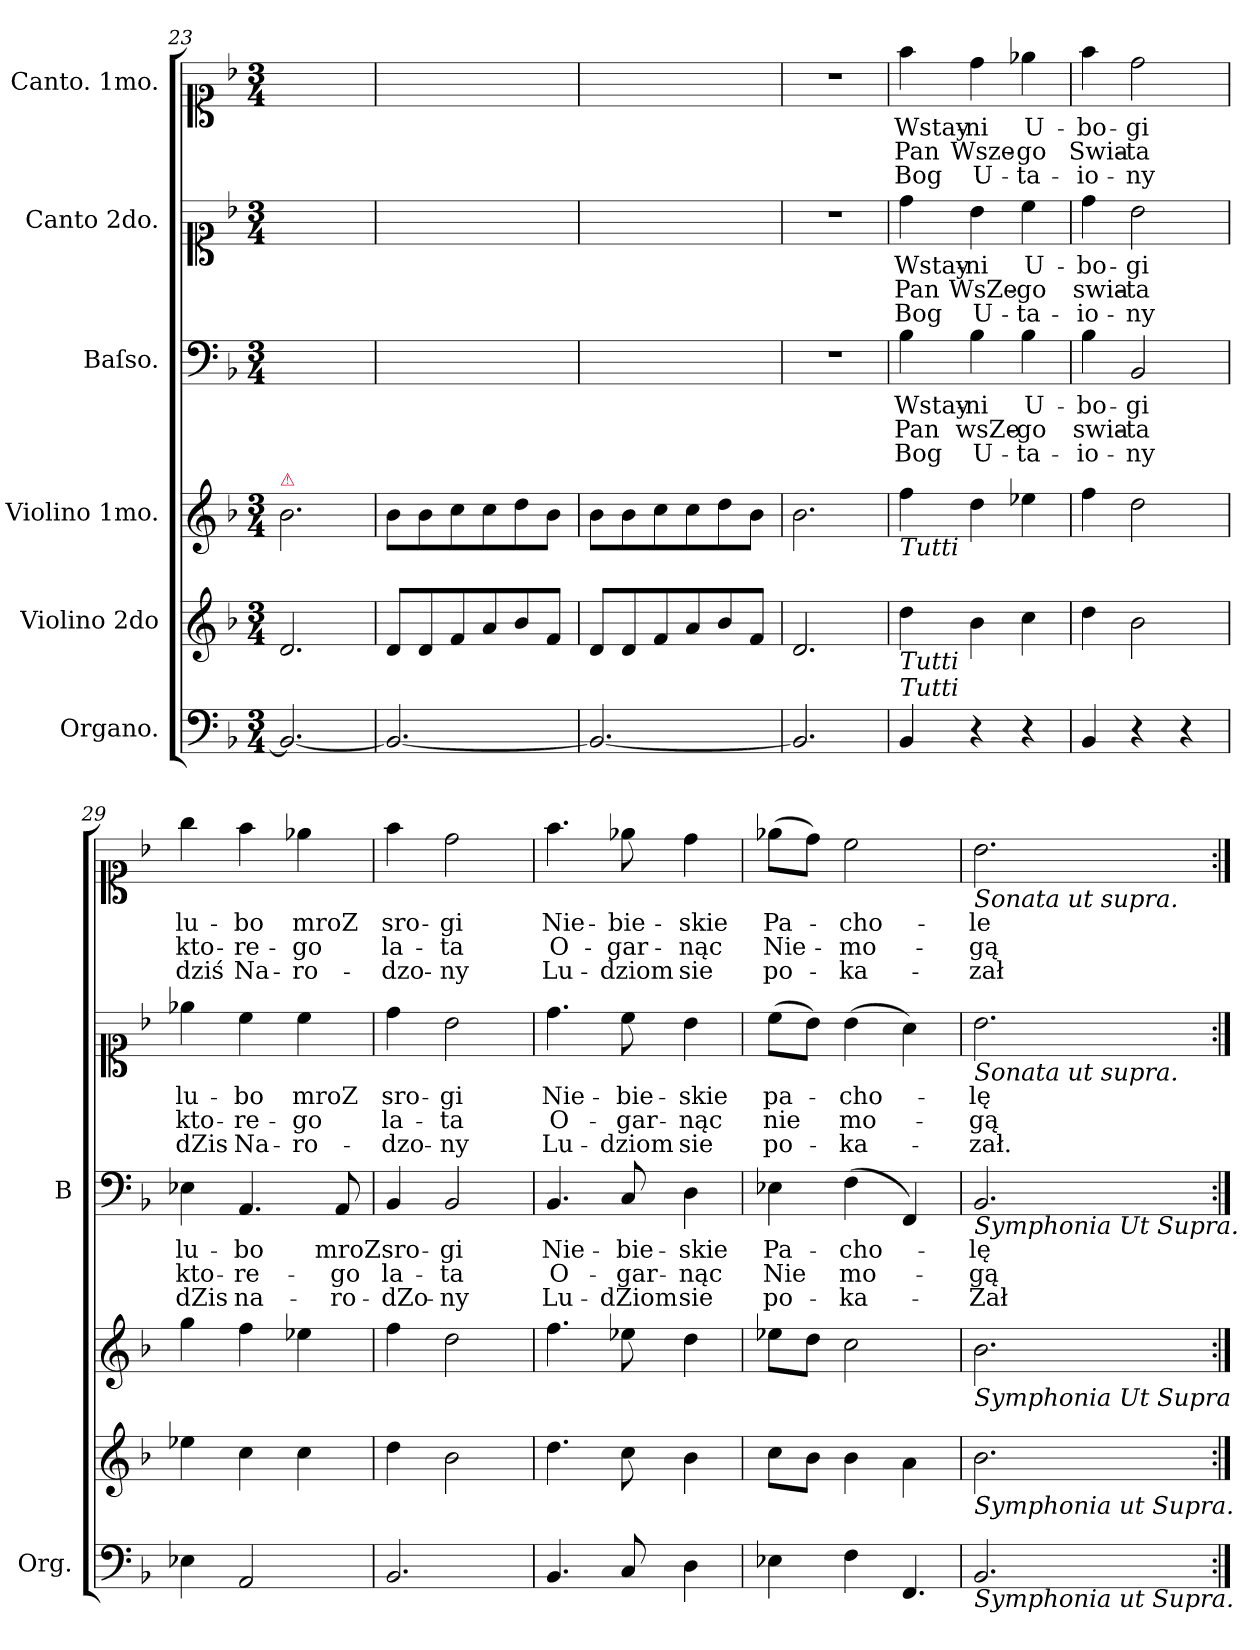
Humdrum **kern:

**kern	**kern	**kern	**kern	**text	**text	**text	**kern	**text	**text	**text	**kern	**text	**text	**text
*part6	*part5	*part4	*part3	*part3	*part3	*part3	*part2	*part2	*part2	*part2	*part1	*part1	*part1	*part1
*staff6	*staff5	*staff4	*staff3	*staff3	*staff3	*staff3	*staff2	*staff2	*staff2	*staff2	*staff1	*staff1	*staff1	*staff1
*I"Organo.	*I"Violino 2do	*I"Violino 1mo.	*I"Baſso.	*	*	*	*I"Canto 2do.	*	*	*	*I"Canto. 1mo.	*	*	*
*I'Org.	*	*	*I'B	*	*	*	*	*	*	*	*	*	*	*
*clefF4	*clefG2	*clefG2	*clefF4	*	*	*	*clefC1	*	*	*	*clefC1	*	*	*
*k[b-]	*k[b-]	*k[b-]	*k[b-]	*	*	*	*k[b-]	*	*	*	*k[b-]	*	*	*
*F:	*F:	*F:	*F:	*	*	*	*F:	*	*	*	*F:	*	*	*
*M3/4	*M3/4	*M3/4	*M3/4	*	*	*	*M3/4	*	*	*	*M3/4	*	*	*
=23	=23	=23	=23	=23	=23	=23	=23	=23	=23	=23	=23	=23	=23	=23
!	!	!LO:TX:a:color=crimson:t=⚠	!	!	!	!	!	!	!	!	!	!	!	!
2.BB-/_>	2.d/	2.b-\	2.ryy	.	.	.	2.ryy	.	.	.	2.ryy	.	.	.
=24	=24	=24	=24	=24	=24	=24	=24	=24	=24	=24	=24	=24	=24	=24
2.BB-/_>	8d/L	8b-\L	2.ryy	.	.	.	2.ryy	.	.	.	2.ryy	.	.	.
.	8d/	8b-\	.	.	.	.	.	.	.	.	.	.	.	.
.	8f/	8cc\	.	.	.	.	.	.	.	.	.	.	.	.
.	8a/	8cc\	.	.	.	.	.	.	.	.	.	.	.	.
.	8b-/	8dd\	.	.	.	.	.	.	.	.	.	.	.	.
.	8f/J	8b-\J	.	.	.	.	.	.	.	.	.	.	.	.
=25	=25	=25	=25	=25	=25	=25	=25	=25	=25	=25	=25	=25	=25	=25
2.BB-/_	8d/L	8b-\L	2.ryy	.	.	.	2.ryy	.	.	.	2.ryy	.	.	.
.	8d/	8b-\	.	.	.	.	.	.	.	.	.	.	.	.
.	8f/	8cc\	.	.	.	.	.	.	.	.	.	.	.	.
.	8a/	8cc\	.	.	.	.	.	.	.	.	.	.	.	.
.	8b-/	8dd\	.	.	.	.	.	.	.	.	.	.	.	.
.	8f/J	8b-\J	.	.	.	.	.	.	.	.	.	.	.	.
=26	=26	=26	=26	=26	=26	=26	=26	=26	=26	=26	=26	=26	=26	=26
2.BB-/]	2.d/	2.b-\	2.r	.	.	.	2.r	.	.	.	2.r	.	.	.
=27	=27	=27	=27	=27	=27	=27	=27	=27	=27	=27	=27	=27	=27	=27
!	!	!LO:TX:b:i:t=Tutti	!	!	!	!	!	!	!	!	!	!	!	!
!	!LO:TX:b:i:t=Tutti	!	!	!	!	!	!	!	!	!	!	!	!	!
!LO:TX:a:i:t=Tutti	!	!	!	!	!	!	!	!	!	!	!	!	!	!
4BB-/	4dd\	4ff\	4B-\	Wstay-	Pan	Bog	4dd\	Wstay-	Pan	Bog	4ff\	Wstay-	Pan	Bog
4r	4b-\	4dd\	4B-\	-ni	wsZe-	U-	4b-\	-ni	WsZe-	U-	4dd\	-ni	Wsze-	U-
4r	4cc\	4ee-X\	4B-\	U-	-go	-ta-	4cc\	U-	-go	-ta-	4ee-X\	U-	-go	-ta-
=28	=28	=28	=28	=28	=28	=28	=28	=28	=28	=28	=28	=28	=28	=28
4BB-/	4dd\	4ff\	4B-\	-bo-	swia-	-io-	4dd\	-bo-	swia-	-io-	4ff\	-bo-	Swia-	-io-
4r	2b-\	2dd\	2BB-/	-gi	-ta	-ny	2b-\	-gi	-ta	-ny	2dd\	-gi	-ta	-ny
4r	.	.	.	.	.	.	.	.	.	.	.	.	.	.
=29	=29	=29	=29	=29	=29	=29	=29	=29	=29	=29	=29	=29	=29	=29
4E-X\	4ee-X\	4gg\	4E-X\	lu-	kto-	dZis	4ee-X\	lu-	kto-	dZis	4gg\	lu-	kto-	dziś
2AA/	4cc\	4ff\	4.AA/	-bo	-re-	na-	4cc\	-bo	-re-	Na-	4ff\	-bo	-re-	Na-
.	4cc\	4ee-X\	.	.	.	.	4cc\	mroZ	-go	-ro-	4ee-X\	mroZ	-go	-ro-
.	.	.	8AA/	mroZ	-go	-ro-	.	.	.	.	.	.	.	.
=30	=30	=30	=30	=30	=30	=30	=30	=30	=30	=30	=30	=30	=30	=30
2.BB-/	4dd\	4ff\	4BB-/	sro-	la-	-dZo-	4dd\	sro-	la-	-dzo-	4ff\	sro-	la-	-dzo-
.	2b-\	2dd\	2BB-/	-gi	-ta	-ny	2b-\	-gi	-ta	-ny	2dd\	-gi	-ta	-ny
=31	=31	=31	=31	=31	=31	=31	=31	=31	=31	=31	=31	=31	=31	=31
4.BB-/	4.dd\	4.ff\	4.BB-/	Nie-	O-	Lu-	4.dd\	Nie-	O-	Lu-	4.ff\	Nie-	O-	Lu-
8C/	8cc\	8ee-X\	8C/	-bie-	-gar-	-dZiom	8cc\	-bie-	-gar-	-dziom	8ee-X\	-bie-	-gar-	-dziom
4D\	4b-\	4dd\	4D\	-skie	-nąc	sie	4b-\	-skie	-nąc	sie	4dd\	-skie	-nąc	sie
=32	=32	=32	=32	=32	=32	=32	=32	=32	=32	=32	=32	=32	=32	=32
4E-X\	8cc\L	8ee-X\L	4E-X\	Pa-	Nie	po-	(8cc\L	pa-	nie	po-	(8ee-X\L	Pa-	Nie-	po-
.	8b-\J	8dd\J	.	.	.	.	8b-\J)	.	.	.	8dd\J)	.	.	.
4F\	4b-\	2cc\	(4F\	-cho-	mo-	-ka-	(4b-\	-cho-	mo-	-ka-	2cc\	-cho-	-mo-	-ka-
!LO:N:vis=4.	!	!	!	!	!	!	!	!	!	!	!	!	!	!
4FF/	4a\	.	4FF/)	.	.	.	4a\)	.	.	.	.	.	.	.
=33	=33	=33	=33	=33	=33	=33	=33	=33	=33	=33	=33	=33	=33	=33
!	!	!	!	!	!	!	!	!	!	!	!LO:TX:b:i:t=Sonata ut supra.	!	!	!
!	!	!	!	!	!	!	!LO:TX:b:i:t=Sonata ut supra.	!	!	!	!	!	!	!
!	!	!	!LO:TX:b:i:t=Symphonia Ut Supra.	!	!	!	!	!	!	!	!	!	!	!
!	!	!LO:TX:b:i:t=Symphonia Ut Supra	!	!	!	!	!	!	!	!	!	!	!	!
!	!LO:TX:b:i:t=Symphonia ut Supra.	!	!	!	!	!	!	!	!	!	!	!	!	!
!LO:TX:b:i:t=Symphonia ut Supra.	!	!	!	!	!	!	!	!	!	!	!	!	!	!
2.BB-/	2.b-\	2.b-\	2.BB-/	-lę	-gą	-Zał	2.b-\	-lę	-gą	-zał.	2.b-\	-le	-gą	-zał
=:|!	=:|!	=:|!	=:|!	=:|!	=:|!	=:|!	=:|!	=:|!	=:|!	=:|!	=:|!	=:|!	=:|!	=:|!
*-	*-	*-	*-	*-	*-	*-	*-	*-	*-	*-	*-	*-	*-	*-
